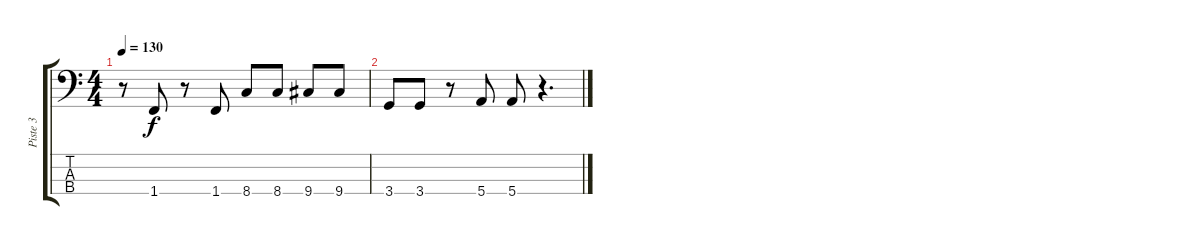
\track ("Piste 3" "Piste 3") {instrument electricbassfinger}
\staff {score tabs}
\tuning (G2 D2 A1 E1) {hide}
\ts (4 4)
\tempo 130
\clef f4
\ks c
r.8{dy f} 1.4.8 r.8 1.4.8 8.4.8 8.4.8 9.4.8 9.4.8 |
3.4.8 3.4.8 r.8 5.4.8 5.4.8 r.4{d}
